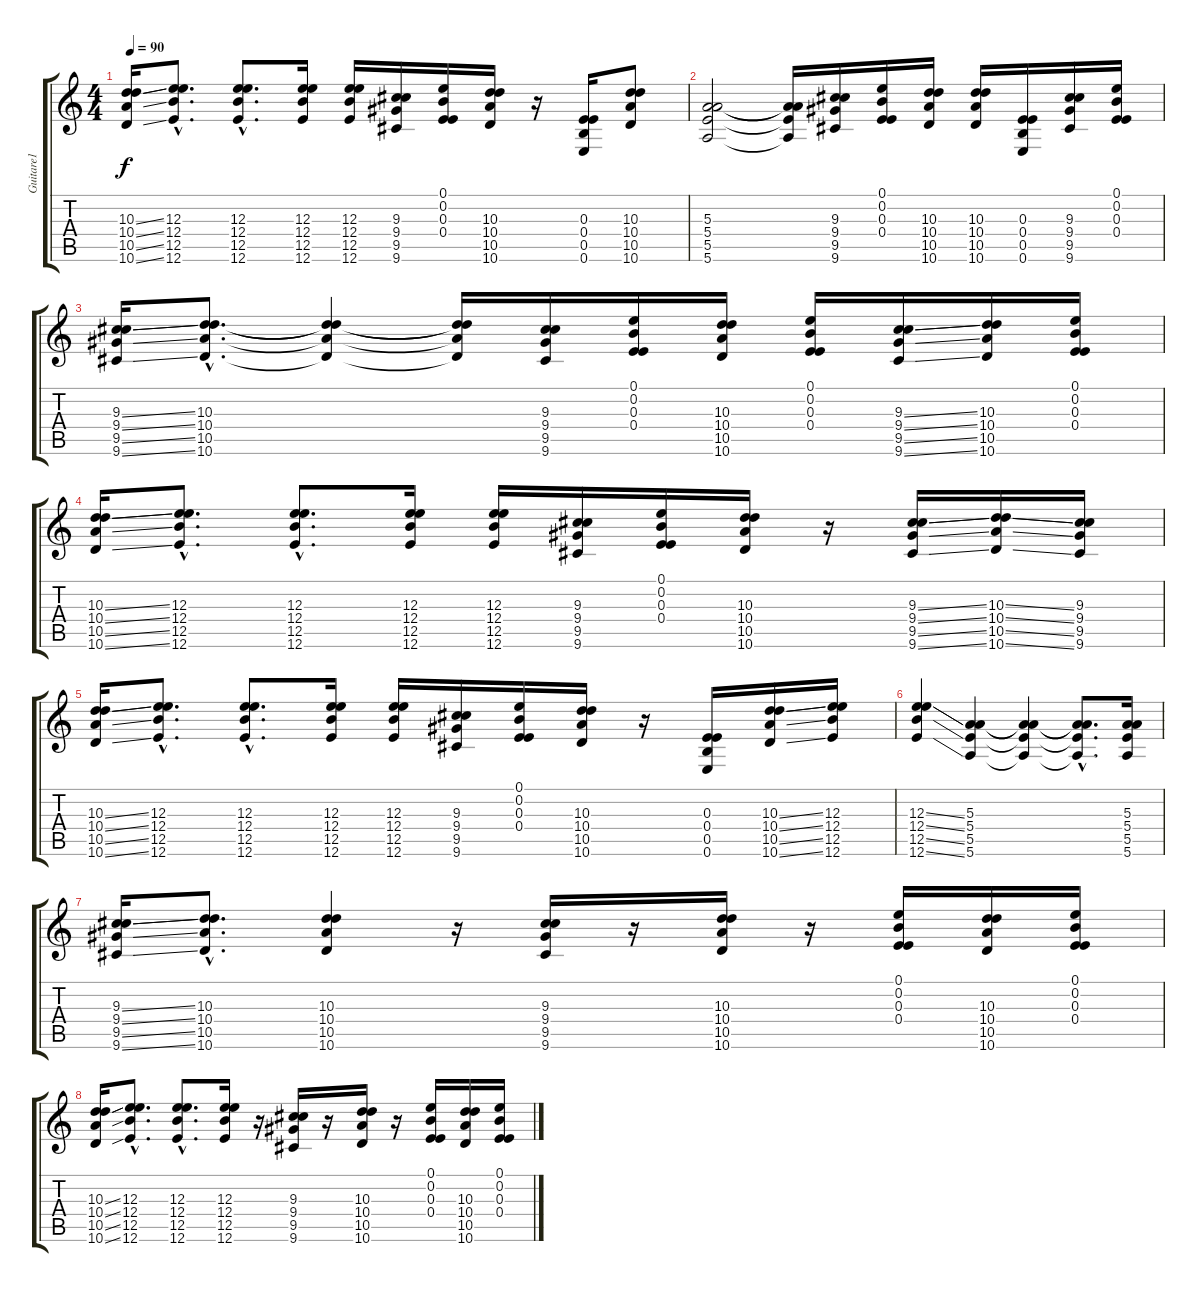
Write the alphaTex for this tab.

\track ("Guitare1" "Guitare1") {instrument distortionguitar}
\staff {score tabs}
\tuning (E4 B3 E3 E3 B2 E2) {hide}
\ts (4 4)
\tempo 90
\clef g2
\ks c
(10.3{ss} 10.4{ss} 10.5{ss} 10.6{ss}).16{dy f} (12.3{hac} 12.4{hac} 12.5{hac} 12.6{hac}).8{d} (12.3{hac} 12.4{hac} 12.5{hac} 12.6{hac}).8{d} (12.3 12.4 12.5 12.6).16 (12.3 12.4 12.5 12.6).16 (9.3 9.4 9.5 9.6).16 (0.1 0.2 0.3 0.4).16 (10.3 10.4 10.5 10.6).16 r.16 (0.3 0.4 0.5 0.6).16 (10.3 10.4 10.5 10.6).8 |
(5.3 5.4 5.5 5.6).2 (5.3{t} 5.4{t} 5.5{t} 5.6{t}).16 (9.3 9.4 9.5 9.6).16 (0.1 0.2 0.3 0.4).16 (10.3 10.4 10.5 10.6).16 (10.3 10.4 10.5 10.6).16 (0.3 0.4 0.5 0.6).16 (9.3 9.4 9.5 9.6).16 (0.1 0.2 0.3 0.4).16 |
(9.3{ss} 9.4{ss} 9.5{ss} 9.6{ss}).16 (10.3{hac} 10.4{hac} 10.5{hac} 10.6{hac}).8{d} (10.3{t} 10.4{t} 10.5{t} 10.6{t}).4 (10.3{t} 10.4{t} 10.5{t} 10.6{t}).16 (9.3 9.4 9.5 9.6).16 (0.1 0.2 0.3 0.4).16 (10.3 10.4 10.5 10.6).16 (0.1 0.2 0.3 0.4).16 (9.3{ss} 9.4{ss} 9.5{ss} 9.6{ss}).16 (10.3 10.4 10.5 10.6).16 (0.1 0.2 0.3 0.4).16 |
(10.3{ss} 10.4{ss} 10.5{ss} 10.6{ss}).16 (12.3{hac} 12.4{hac} 12.5{hac} 12.6{hac}).8{d} (12.3{hac} 12.4{hac} 12.5{hac} 12.6{hac}).8{d} (12.3 12.4 12.5 12.6).16 (12.3 12.4 12.5 12.6).16 (9.3 9.4 9.5 9.6).16 (0.1 0.2 0.3 0.4).16 (10.3 10.4 10.5 10.6).16 r.16 (9.3{ss} 9.4{ss} 9.5{ss} 9.6{ss}).16 (10.3{ss} 10.4{ss} 10.5{ss} 10.6{ss}).16 (9.3 9.4 9.5 9.6).16 |
(10.3{ss} 10.4{ss} 10.5{ss} 10.6{ss}).16 (12.3{hac} 12.4{hac} 12.5{hac} 12.6{hac}).8{d} (12.3{hac} 12.4{hac} 12.5{hac} 12.6{hac}).8{d} (12.3 12.4 12.5 12.6).16 (12.3 12.4 12.5 12.6).16 (9.3 9.4 9.5 9.6).16 (0.1 0.2 0.3 0.4).16 (10.3 10.4 10.5 10.6).16 r.16 (0.3 0.4 0.5 0.6).16 (10.3{ss} 10.4{ss} 10.5{ss} 10.6{ss}).16 (12.3 12.4 12.5 12.6).16 |
(12.3{ss} 12.4{ss} 12.5{ss} 12.6{ss}).4 (5.3 5.4 5.5 5.6).4 (5.3{t} 5.4{t} 5.5{t} 5.6{t}).4 (5.3{hac t} 5.4{hac t} 5.5{hac t} 5.6{hac t}).8{d} (5.3 5.4 5.5 5.6).16 |
(9.3{ss} 9.4{ss} 9.5{ss} 9.6{ss}).16 (10.3{hac} 10.4{hac} 10.5{hac} 10.6{hac}).8{d} (10.3 10.4 10.5 10.6).4 r.16 (9.3 9.4 9.5 9.6).16 r.16 (10.3 10.4 10.5 10.6).16 r.16 (0.1 0.2 0.3 0.4).16 (10.3 10.4 10.5 10.6).16 (0.1 0.2 0.3 0.4).16 |
(10.3{ss} 10.4{ss} 10.5{ss} 10.6{ss}).16 (12.3{hac} 12.4{hac} 12.5{hac} 12.6{hac}).8{d} (12.3{hac} 12.4{hac} 12.5{hac} 12.6{hac}).8{d} (12.3 12.4 12.5 12.6).16 r.16 (9.3 9.4 9.5 9.6).16 r.16 (10.3 10.4 10.5 10.6).16 r.16 (0.1 0.2 0.3 0.4).16 (10.3 10.4 10.5 10.6).16 (0.1 0.2 0.3 0.4).16
